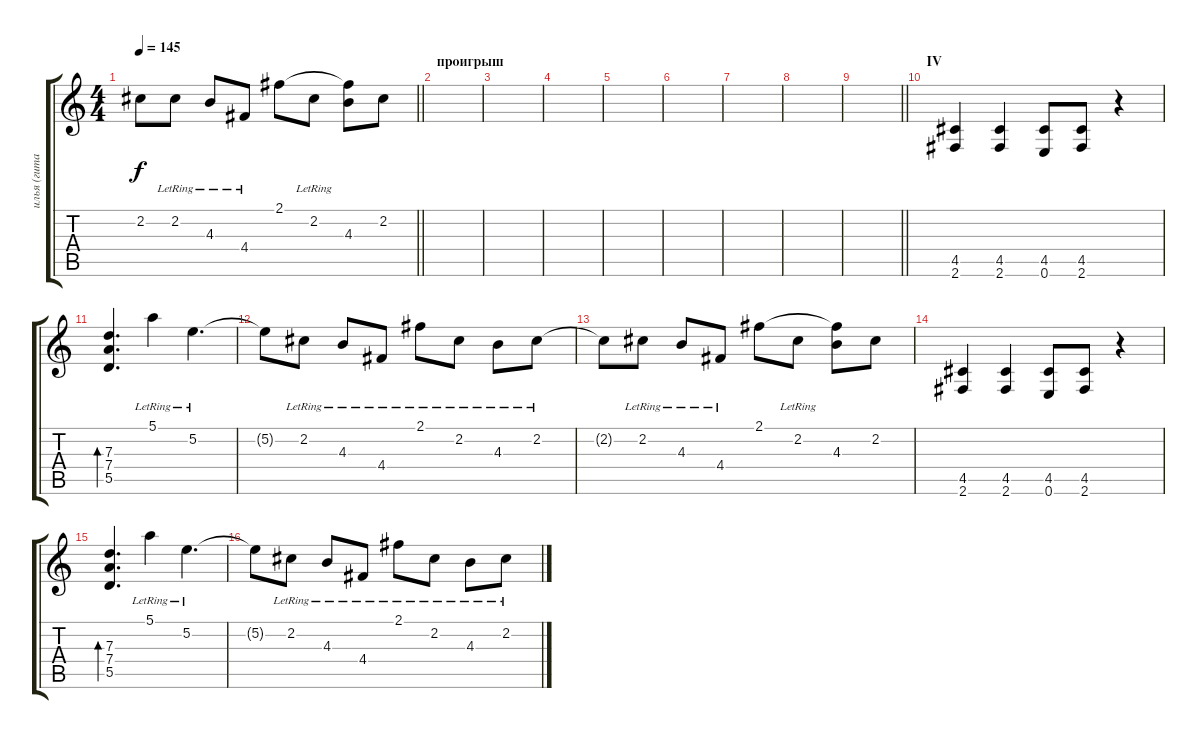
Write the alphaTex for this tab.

\track ("илья (гитара)" "илья (гита") {instrument acousticguitarsteel}
\staff {score tabs}
\tuning (E4 B3 G3 D3 A2 E2) {hide}
\ts (4 4)
\tempo 145
\clef g2
\barLineRight lightlight
\ks c
2.2{t}.8{dy f} 2.2{lr}.8 4.3{lr}.8 4.4{lr}.8 2.1.8 2.2{lr}.8 (2.1{t} 4.3).8 2.2.8 |
\section ("" "проигрыш")
|
|
|
|
|
|
|
\barLineRight lightlight
|
\section ("" "IV")
(4.5 2.6).4 (4.5 2.6).4 (4.5 0.6).8 (4.5 2.6).8 r.4 |
(7.3 7.4 5.5).4{d bd 120} 5.1{lr}.4 5.2{lr}.4{d} |
5.2{t}.8 2.2{lr}.8 4.3{lr}.8 4.4{lr}.8 2.1{lr}.8 2.2{lr}.8 4.3{lr}.8 2.2{lr}.8 |
2.2{t}.8 2.2{lr}.8 4.3{lr}.8 4.4{lr}.8 2.1.8 2.2{lr}.8 (2.1{t} 4.3).8 2.2.8 |
(4.5 2.6).4 (4.5 2.6).4 (4.5 0.6).8 (4.5 2.6).8 r.4 |
(7.3 7.4 5.5).4{d bd 120} 5.1{lr}.4 5.2{lr}.4{d} |
5.2{t}.8 2.2{lr}.8 4.3{lr}.8 4.4{lr}.8 2.1{lr}.8 2.2{lr}.8 4.3{lr}.8 2.2{lr}.8
